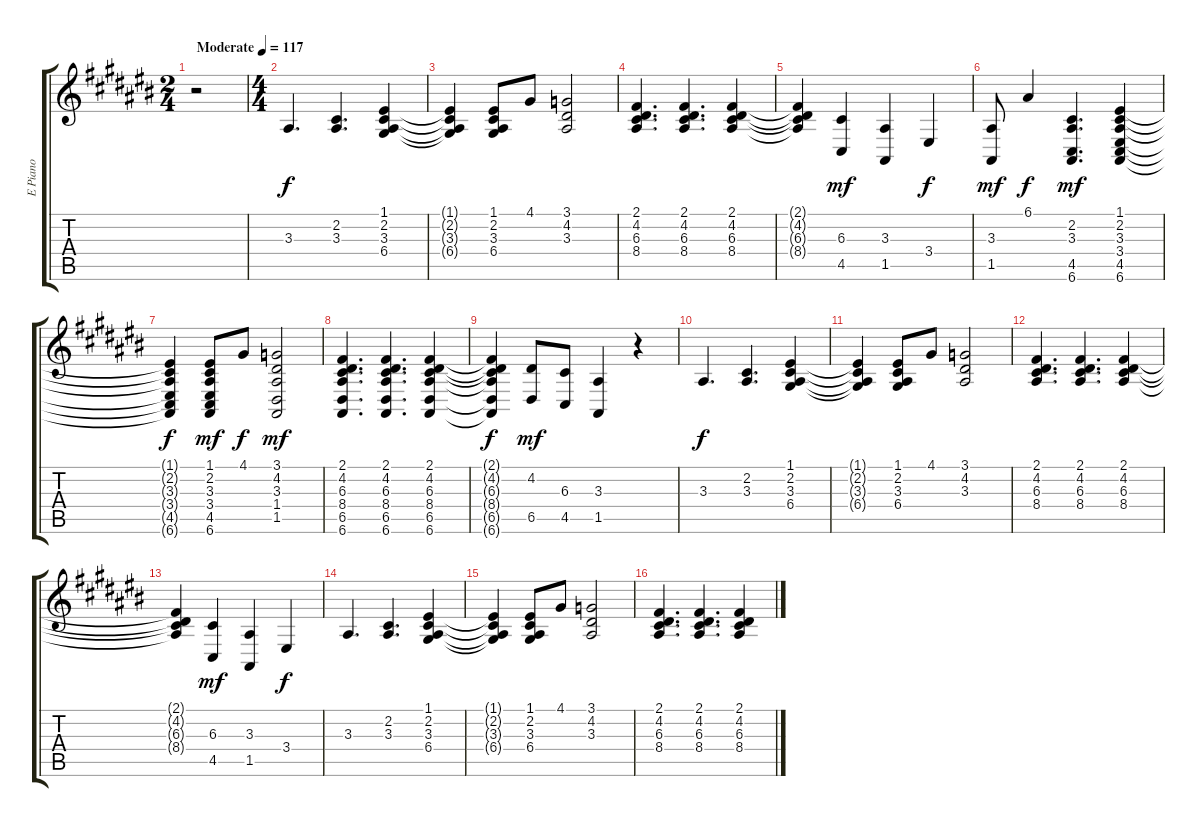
\track ("E Piano" "E Piano") {instrument electricpiano2}
\staff {score tabs}
\tuning (E4 B3 G3 D3 A2 E2) {hide}
\ts (2 4)
\tempo (117 "Moderate")
\clef g2
\ks a#minor
r.2{dy f instrument electricpiano2} |
\ts (4 4)
3.3.4{d} (2.2 3.3).4{d} (1.1 2.2 3.3 6.4).4 |
(1.1{t} 2.2{t} 3.3{t} 6.4{t}).4 (1.1 2.2 3.3 6.4).8 4.1.8 (3.1 4.2 3.3).2 |
(2.1 4.2 6.3 8.4).4{d} (2.1 4.2 6.3 8.4).4{d} (2.1 4.2 6.3 8.4).4 |
(2.1{t} 4.2{t} 6.3{t} 8.4{t}).4 (6.3 4.5).4{dy mf} (3.3 1.5).4 3.4.4{dy f} |
(3.3 1.5).8{dy mf} 6.1.4{dy f} (2.2 3.3 4.5 6.6).4{d dy mf} (1.1 2.2 3.3 3.4 4.5 6.6).4 |
(1.1{t} 2.2{t} 3.3{t} 3.4{t} 4.5{t} 6.6{t}).4{dy f} (1.1 2.2 3.3 3.4 4.5 6.6).8{dy mf} 4.1.8{dy f} (3.1 4.2 3.3 1.4 1.5).2{dy mf} |
(2.1 4.2 6.3 8.4 6.5 6.6).4{d} (2.1 4.2 6.3 8.4 6.5 6.6).4{d} (2.1 4.2 6.3 8.4 6.5 6.6).4 |
(2.1{t} 4.2{t} 6.3{t} 8.4{t} 6.5{t} 6.6{t}).4{dy f} (4.2 6.5).8{dy mf} (6.3 4.5).8 (3.3 1.5).4 r.4 |
3.3.4{d dy f} (2.2 3.3).4{d} (1.1 2.2 3.3 6.4).4 |
(1.1{t} 2.2{t} 3.3{t} 6.4{t}).4 (1.1 2.2 3.3 6.4).8 4.1.8 (3.1 4.2 3.3).2 |
(2.1 4.2 6.3 8.4).4{d} (2.1 4.2 6.3 8.4).4{d} (2.1 4.2 6.3 8.4).4 |
(2.1{t} 4.2{t} 6.3{t} 8.4{t}).4 (6.3 4.5).4{dy mf} (3.3 1.5).4 3.4.4{dy f} |
3.3.4{d} (2.2 3.3).4{d} (1.1 2.2 3.3 6.4).4 |
(1.1{t} 2.2{t} 3.3{t} 6.4{t}).4 (1.1 2.2 3.3 6.4).8 4.1.8 (3.1 4.2 3.3).2 |
(2.1 4.2 6.3 8.4).4{d} (2.1 4.2 6.3 8.4).4{d} (2.1 4.2 6.3 8.4).4
